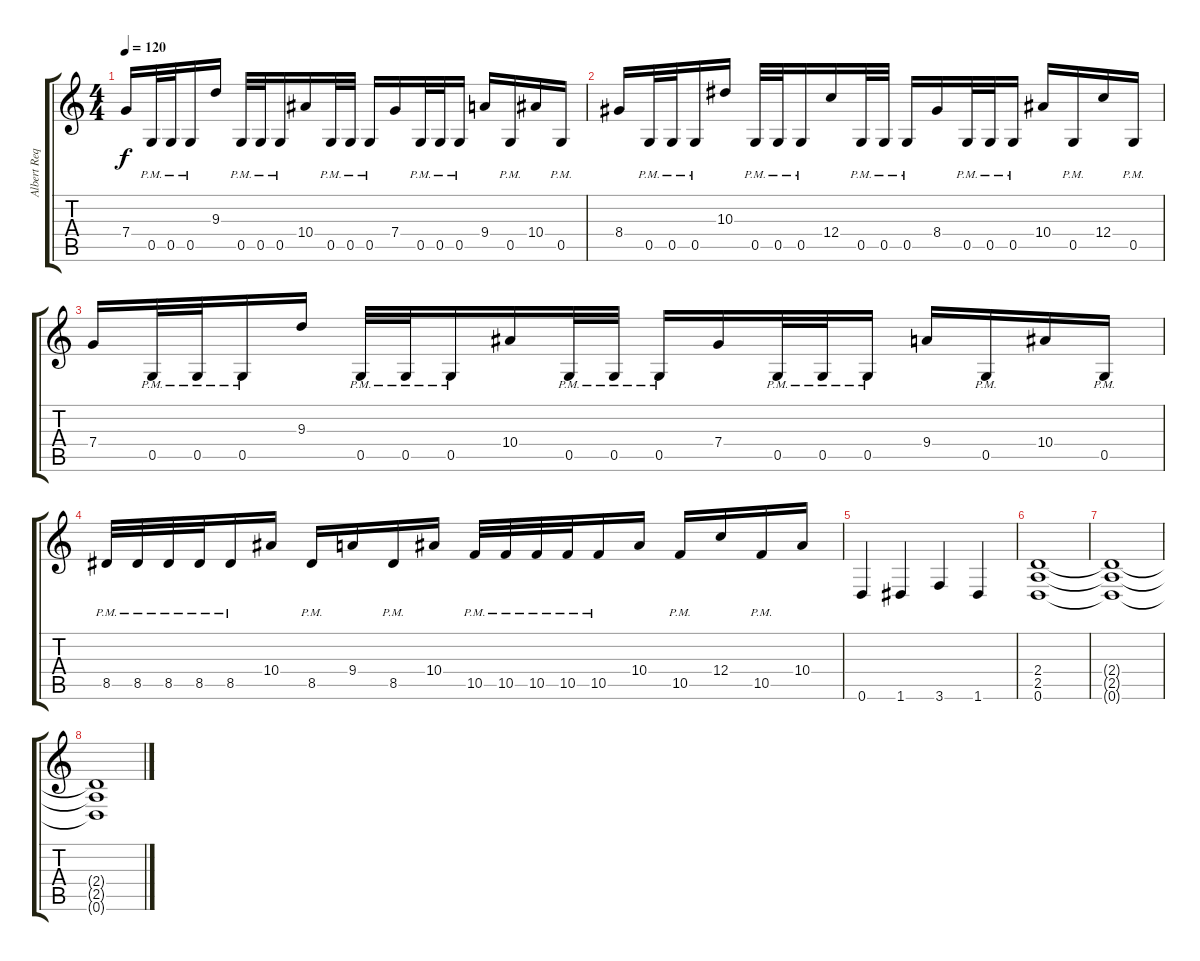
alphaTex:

\track ("Albert Requena" "Albert Req") {instrument distortionguitar}
\staff {score tabs}
\tuning (D4 A3 F3 C3 G2 D2) {hide}
\ts (4 4)
\tempo 120
\clef g2
\ks c
7.4.16{dy f} 0.5{pm}.32 0.5{pm}.32 0.5{pm}.16 9.3.16 0.5{pm}.32 0.5{pm}.32 0.5{pm}.16 10.4.16 0.5{pm}.32 0.5{pm}.32 0.5{pm}.16 7.4.16 0.5{pm}.32 0.5{pm}.32 0.5{pm}.16 9.4.16 0.5{pm}.16 10.4.16 0.5{pm}.16 |
8.4.16 0.5{pm}.32 0.5{pm}.32 0.5{pm}.16 10.3.16 0.5{pm}.32 0.5{pm}.32 0.5{pm}.16 12.4.16 0.5{pm}.32 0.5{pm}.32 0.5{pm}.16 8.4.16 0.5{pm}.32 0.5{pm}.32 0.5{pm}.16 10.4.16 0.5{pm}.16 12.4.16 0.5{pm}.16 |
7.4.16 0.5{pm}.32 0.5{pm}.32 0.5{pm}.16 9.3.16 0.5{pm}.32 0.5{pm}.32 0.5{pm}.16 10.4.16 0.5{pm}.32 0.5{pm}.32 0.5{pm}.16 7.4.16 0.5{pm}.32 0.5{pm}.32 0.5{pm}.16 9.4.16 0.5{pm}.16 10.4.16 0.5{pm}.16 |
8.5{pm}.32 8.5{pm}.32 8.5{pm}.32 8.5{pm}.32 8.5{pm}.16 10.4.16 8.5{pm}.16 9.4.16 8.5{pm}.16 10.4.16 10.5{pm}.32 10.5{pm}.32 10.5{pm}.32 10.5{pm}.32 10.5{pm}.16 10.4.16 10.5{pm}.16 12.4.16 10.5{pm}.16 10.4.16 |
0.6.4 1.6.4 3.6.4 1.6.4 |
(2.4 2.5 0.6).1 |
(2.4{t} 2.5{t} 0.6{t}).1 |
(2.4{t} 2.5{t} 0.6{t}).1
